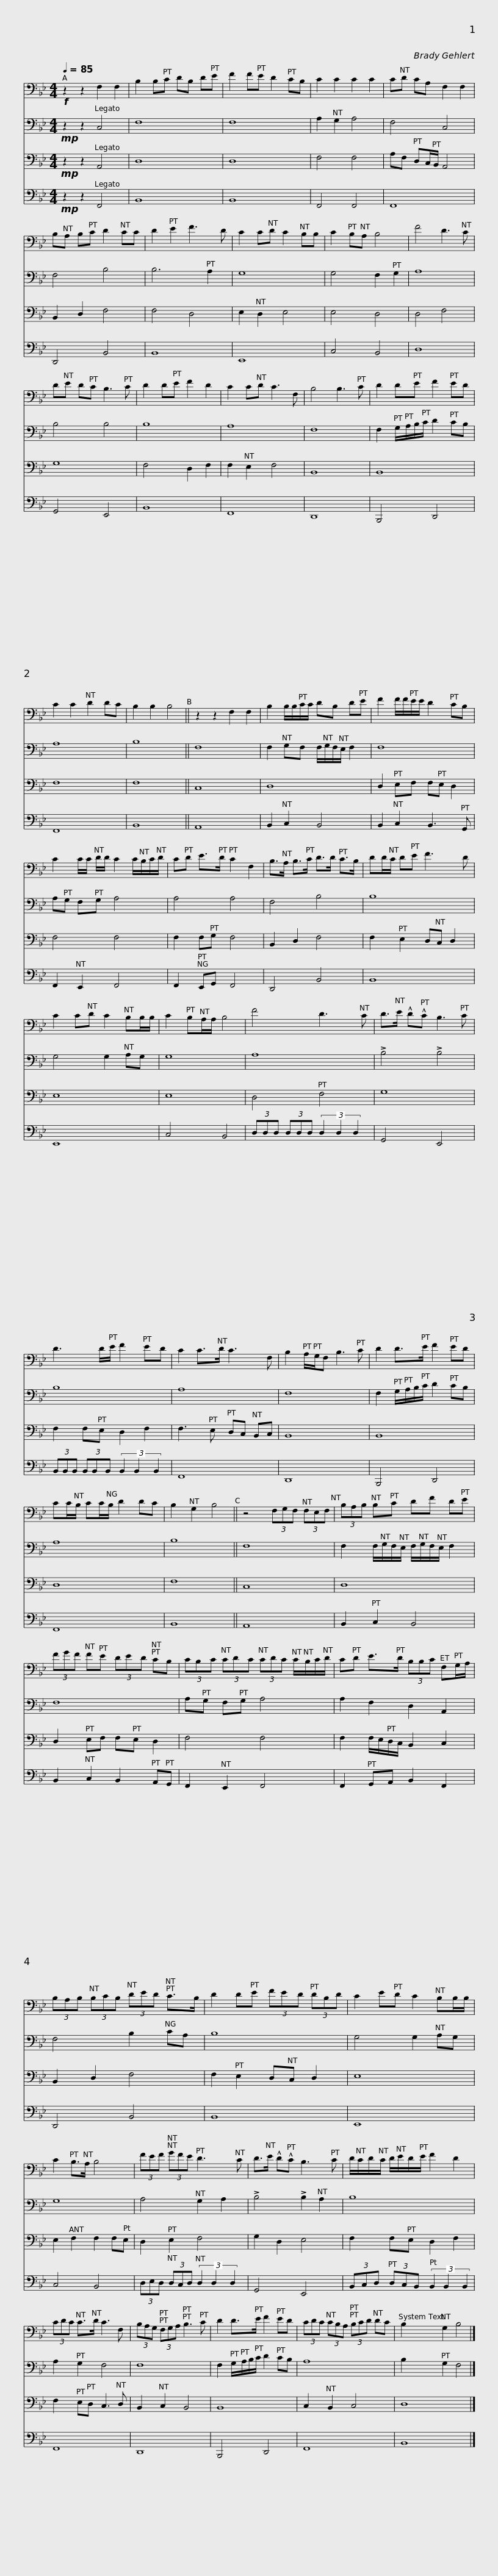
X:1
%%score 1 2 3 4
L:1/8
Q:1/4=85
M:4/4
I:linebreak $
K:Bb
V:1 bass
V:2 bass
V:3 bass
V:4 bass
V:1
!f! z2 z2 F,2 F,2 | B,2 B,C DB, DE | F2 FE D2 CB, | C2 C2 C2 C2 | CD CA, F,2 F,2 | %5
 B,A, B,C D2 CC | D2 E2 F3 D | C2 CD C2 B,B, | C2 B,A, B,4 | F4 D3 C | %10
 DE DC B,3 C | D2 DE F2 D2 | C2 CD C3 F, | B,4 B,3 C |$ D2 DE F2 ED | %15
 C2 C2 D2 DC | B,2 B,2 B,4 || z2 z2 F,2 F,2 | B,2 B,/B,/C/C/ DB, DE | F2 F/F/E/E/ D2 CB, | %20
 C2 C/C/ D/D/ C2 C/B,/C/D/ | CD E>D C2 F,2 | B,>A, B,>C D>D C>B, | DD/C/ DE F3 D | C2 CD C2 B,B,/B,/ |$ %25
 C2 B,A,/A,/ B,4 | F4 D3 C | D>E !^!D!^!C B,3 C | D3 D/E/ F2 ED | C2 C>D C3 F, | %30
 B,2 A,/G,/F, B,3 C | D2 D>E F2 ED | CC/B,/ CC/B,/ D2 DC | B,2 G,2 B,4 || z4 (3F,G,F, (3F,E,F, | %35
 (3B,A,B, B,C DF DE |$ (3FGF FE (3DED CB, | (3CB,C (3CDC (3CDC C/B,/C/D/ | CD E>D (3B,B,C F,G,/A,/ | (3B,A,B, (3B,CB, (3DED C>B, | %40
 D2 DE (3FED (3DB,D | C2 ED C2 B,B,/B,/ | C2 B,>A, B,4 | (3FEF (3GFE D3 C |$ D>E !^!D!^!C B,3 C | %45
 D/C/D/C/ D/E/D/E/ F2 D2 | (3CDC C>D C3 F, | (3B,A,G, (3F,G,A, B,3 C | D2 D>E F2 ED | (3CDC (3CB,A, (3B,CD DC | %50
 B,2 G,2 B,4 |] %51
V:2
!mp! z2 z2 C,4 | F,8 | F,8 | A,2 G,2 A,4 | F,4 C,4 | %5
 F,4 B,4 | B,6 A,2 | G,8 | G,4 F,2 G,2 | A,8 | %10
 B,4 B,4 | B,8 | A,8 | F,8 |$ F,2 G,/A,/B,/C/ D2 CB, | %15
 A,8 | B,8 || F,8 | F,2 G,F, F,/G,/F,/E,/ F,2 | F,8 | %20
 A,G, F,G, A,4 | A,4 A,4 | F,4 B,4 | B,8 | G,4 G,2 A,G, |$ %25
 G,8 | A,8 | !>!B,4 !>!B,4 | B,8 | A,8 | %30
 F,8 | F,2 G,/A,/B,/C/ D2 CB, | A,8 | B,8 || F,8 | %35
 F,2 F,/G,/F,/E,/ F,/G,/F,/E,/ F,2 |$ F,8 | A,G, F,G, A,4 | A,2 F,2 D,2 A,,2 | F,4 B,2 CA, | %40
 B,8 | G,4 G,2 A,G, | G,8 | A,4 G,2 A,2 |$ !>!B,4 !>!B,2 A,2 | %45
 B,8 | A,2 G,2 F,4 | F,8 | F,2 G,/A,/B,/C/ D2 CB, | A,8 | %50
 B,2 G,2 F,4 |] %51
V:3
!mp! z2 z2 A,,4 | D,8 | D,8 | F,4 F,4 | A,F, D,C,/B,,/ A,,4 | %5
 B,,2 D,2 F,4 | F,4 D,4 | E,2 D,2 E,4 | E,4 D,4 | D,4 F,4 | %10
 G,8 | F,4 D,2 F,2 | F,2 E,2 F,4 | B,,8 |$ B,,8 | %15
 F,8 | F,8 || C,8 | D,8 | D,2 E,F, F,E, D,2 | %20
 F,4 F,4 | F,2 F,G, F,4 | B,,2 D,2 F,4 | F,2 E,2 D,C, D,2 | E,8 |$ %25
 E,8 | D,4 F,4 | G,8 | F,2 F,E, D,2 F,2 | F,3 E, D,C, B,,C, | %30
 B,,8 | B,,8 | D,8 | F,8 || C,8 | %35
 D,8 |$ D,2 E,F, F,E, D,2 | F,4 F,4 | F,2 F,/E,/D,/C,/ B,,2 C,2 | B,,2 D,2 F,4 | %40
 F,2 E,2 D,C, D,2 | E,8 | E,2 F,2 F,2 F,E, | D,2 E,2 F,4 |$ G,2 D,2 E,4 | %45
 F,2 F,E, D,2 F,2 | F,2 E,D, C,3 D, | B,,2 C,2 B,,4 | B,,8 | C,2 B,,2 C,4 | %50
 D,8 |] %51
V:4
!mp! z2 z2 F,,4 | B,,8 | B,,8 | F,,4 F,,4 | F,,8 | %5
 D,,4 B,,4 | B,,8 | E,,8 | C,4 B,,4 | D,8 | %10
 G,,4 E,,4 | B,,8 | F,,8 | D,,8 |$ B,,,4 D,,4 | %15
 F,,8 | B,,8 || A,,8 | B,,2 C,2 B,,4 | B,,2 C,2 B,,3 G,, | %20
 F,,2 E,,2 F,,4 | F,,2 E,,G,, F,,4 | D,,4 B,,4 | B,,8 | E,,8 |$ %25
 C,4 B,,4 | (3D,D,D, (3D,D,D, (3D,2 D,2 D,2 | G,,4 E,,4 | (3B,,B,,B,, (3B,,B,,B,, (3B,,2 B,,2 B,,2 | F,,8 | %30
 D,,8 | B,,,4 D,,4 | F,,8 | B,,8 || A,,8 | %35
 B,,2 C,2 B,,4 |$ B,,2 C,2 B,,2 A,,G,, | F,,2 E,,2 F,,4 | F,,2 G,,A,, B,,2 F,,2 | D,,4 B,,4 | %40
 B,,8 | E,,8 | C,4 B,,4 | (3D,E,D, (3D,C,D, (3D,2 D,2 D,2 |$ G,,4 E,,4 | %45
 (3B,,C,D, (3D,C,B,, (3B,,2 B,,2 B,,2 | F,,8 | D,,8 | B,,,4 D,,4 | F,,8 | %50
 B,,8 |] %51
